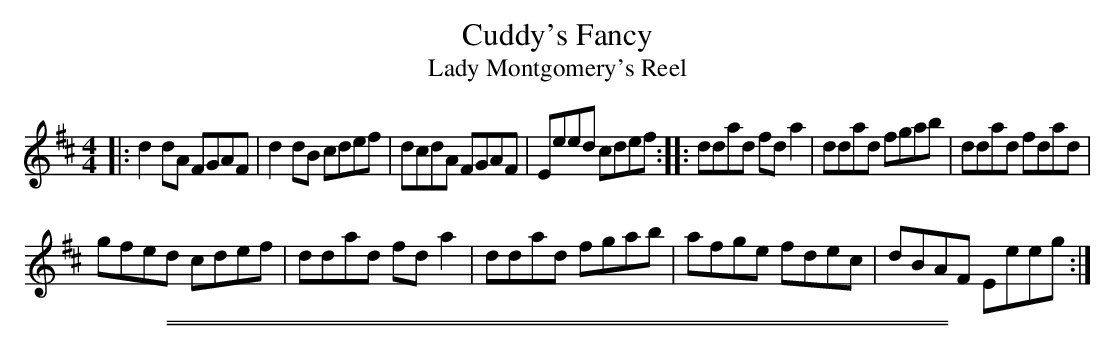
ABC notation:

X:1
T: Cuddy's Fancy
T: Lady Montgomery's Reel
M: 4/4
L: 1/8
K: D
|:\
d2dA FGAF | d2dB cdef |\
dcdA FGAF | Eeed cdef ::\
ddad fda2 | ddad fgab |\
ddad fdad |
gfed cdef |\
ddad fda2 | ddad fgab |\
afge fdec | dBAF Eeeg :|
